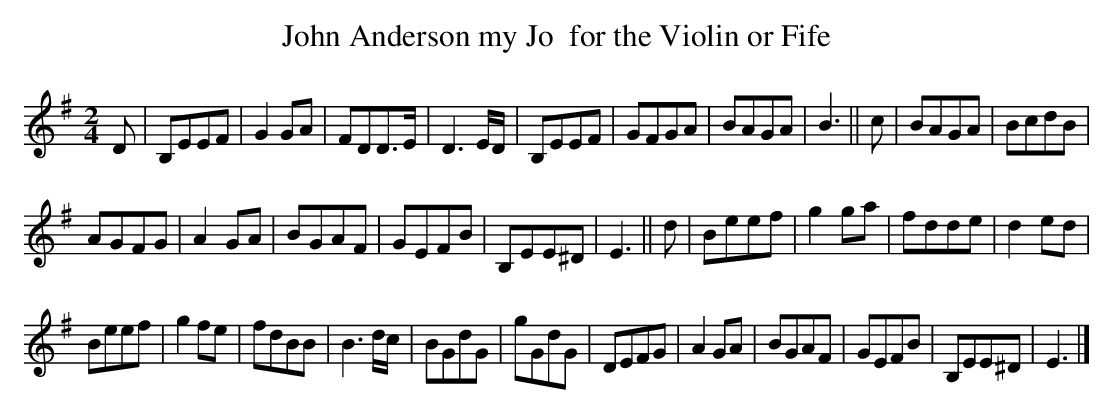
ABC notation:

X:1
T:John Anderson my Jo  for the Violin or Fife
M:2/4
L:1/8
K:Em
D|\
B,EEF| G2GA| FDD>E| D3E/D/|\
B,EEF| GFGA| BAGA| B3||\
c|\
BAGA| BcdB|
AGFG| A2GA| BGAF| GEFB| B,EE^D| E3||\
d|\
Beef| g2ga| fdde| d2ed|
Beef| g2fe| fdBB| B3 d/c/|\
BGdG| gGdG| DEFG| A2GA| BGAF| GEFB| B,EE^D| E3|]
